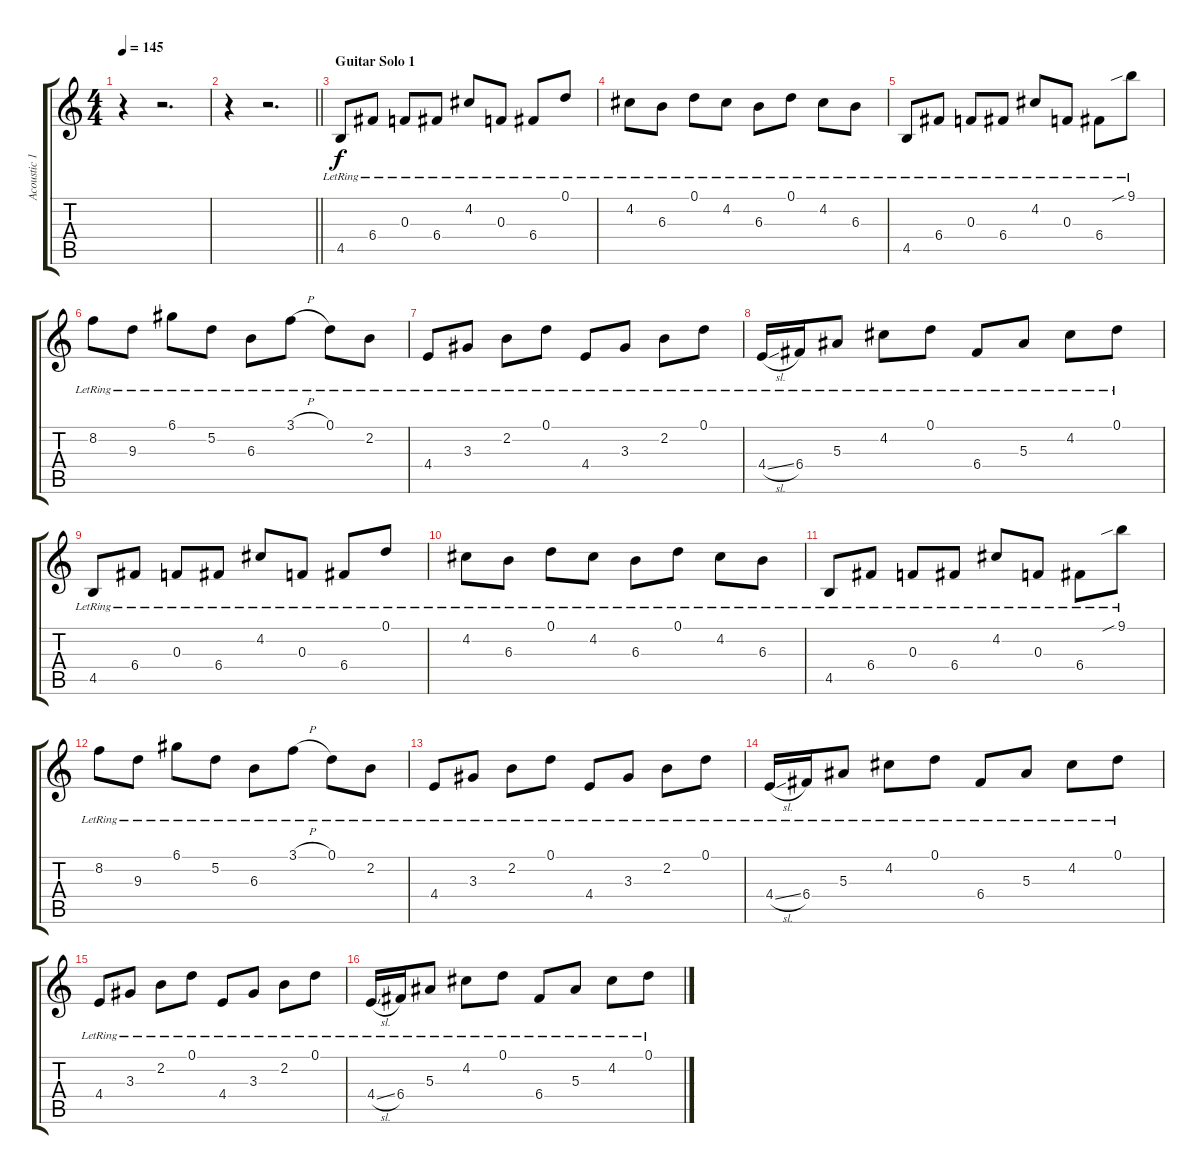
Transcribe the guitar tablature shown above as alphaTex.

\track ("Acoustic 1" "Acoustic 1") {instrument acousticguitarsteel}
\staff {score tabs}
\tuning (D4 A3 F3 C3 G2 D2) {hide}
\ts (4 4)
\tempo 145
\clef g2
\ks c
r.4{dy f} r.2{d} |
\barLineRight lightlight
r.4 r.2{d} |
\section ("" "Guitar Solo 1")
4.5{lr}.8 6.4{lr}.8 0.3{lr}.8 6.4{lr}.8 4.2{lr}.8 0.3{lr}.8 6.4{lr}.8 0.1{lr}.8 |
4.2{lr}.8 6.3{lr}.8 0.1{lr}.8 4.2{lr}.8 6.3{lr}.8 0.1{lr}.8 4.2{lr}.8 6.3{lr}.8 |
4.5{lr}.8 6.4{lr}.8 0.3{lr}.8 6.4{lr}.8 4.2{lr}.8 0.3{lr}.8 6.4{lr}.8 9.1{sib lr}.8 |
8.2{lr}.8 9.3{lr}.8 6.1{lr}.8 5.2{lr}.8 6.3{lr}.8 3.1{h lr}.8 0.1{lr}.8 2.2{lr}.8 |
4.4{lr}.8 3.3{lr}.8 2.2{lr}.8 0.1{lr}.8 4.4{lr}.8 3.3{lr}.8 2.2{lr}.8 0.1{lr}.8 |
4.4{sl lr}.16 6.4{lr}.16 5.3{lr}.8 4.2{lr}.8 0.1{lr}.8 6.4{lr}.8 5.3{lr}.8 4.2{lr}.8 0.1{lr}.8 |
4.5{lr}.8 6.4{lr}.8 0.3{lr}.8 6.4{lr}.8 4.2{lr}.8 0.3{lr}.8 6.4{lr}.8 0.1{lr}.8 |
4.2{lr}.8 6.3{lr}.8 0.1{lr}.8 4.2{lr}.8 6.3{lr}.8 0.1{lr}.8 4.2{lr}.8 6.3{lr}.8 |
4.5{lr}.8 6.4{lr}.8 0.3{lr}.8 6.4{lr}.8 4.2{lr}.8 0.3{lr}.8 6.4{lr}.8 9.1{sib lr}.8 |
8.2{lr}.8 9.3{lr}.8 6.1{lr}.8 5.2{lr}.8 6.3{lr}.8 3.1{h lr}.8 0.1{lr}.8 2.2{lr}.8 |
4.4{lr}.8 3.3{lr}.8 2.2{lr}.8 0.1{lr}.8 4.4{lr}.8 3.3{lr}.8 2.2{lr}.8 0.1{lr}.8 |
4.4{sl lr}.16 6.4{lr}.16 5.3{lr}.8 4.2{lr}.8 0.1{lr}.8 6.4{lr}.8 5.3{lr}.8 4.2{lr}.8 0.1{lr}.8 |
4.4{lr}.8 3.3{lr}.8 2.2{lr}.8 0.1{lr}.8 4.4{lr}.8 3.3{lr}.8 2.2{lr}.8 0.1{lr}.8 |
4.4{sl lr}.16 6.4{lr}.16 5.3{lr}.8 4.2{lr}.8 0.1{lr}.8 6.4{lr}.8 5.3{lr}.8 4.2{lr}.8 0.1{lr}.8
